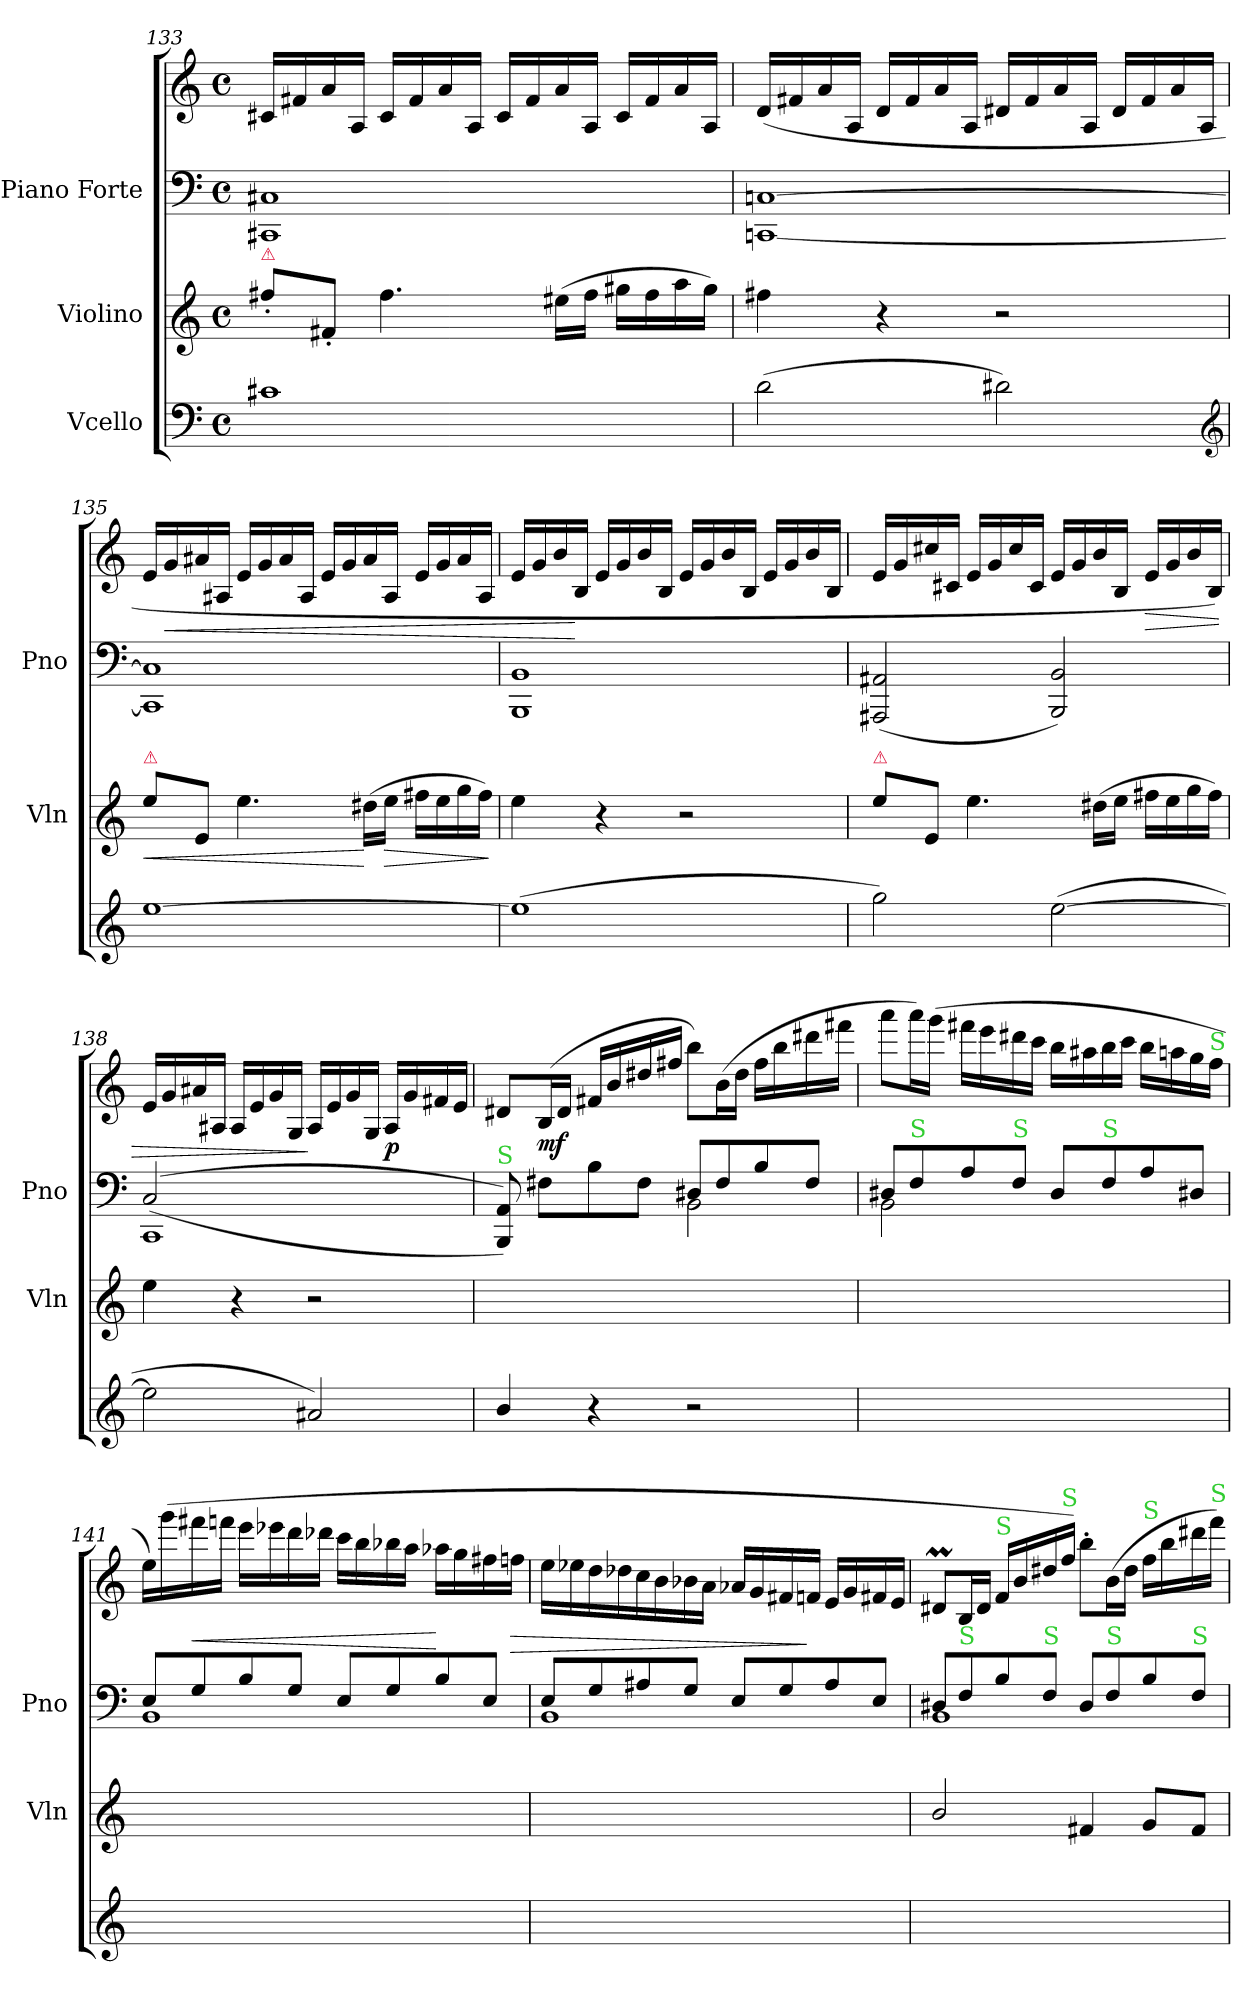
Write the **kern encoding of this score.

**kern	**kern	**dynam	**kern	**kern	**dynam
*part3	*part2	*part2	*part1	*part1	*part1
*staff4	*staff3	*staff3	*staff2	*staff1	*staff1/2
*I"Vcello	*I"Violino	*	*I"Piano Forte	*	*
*	*I'Vln	*	*I'Pno	*	*
*clefF4	*clefG2	*	*clefF4	*clefG2	*
*k[]	*k[]	*	*k[]	*k[]	*
*a:	*a:	*	*a:	*a:	*
*M4/4	*M4/4	*	*M4/4	*M4/4	*
*met(c)	*met(c)	*	*met(c)	*met(c)	*
=133	=133	=133	=133	=133	=133
!	!LO:TX:a:color=crimson:t=⚠	!	!	!	!
1c#X	8ff#X'\L	.	1CC#X 1C#X	16c#X/LL	.
.	.	.	.	16f#X/	.
.	8f#X'/J	.	.	16a/	.
.	.	.	.	16A/JJ	.
.	4.ff#\	.	.	16c#/LL	.
.	.	.	.	16f#/	.
.	.	.	.	16a/	.
.	.	.	.	16A/JJ	.
.	.	.	.	16c#/LL	.
.	.	.	.	16f#/	.
.	(16ee#X\LL	.	.	16a/	.
.	16ff#\JJ	.	.	16A/JJ	.
.	16gg#X\LL	.	.	16c#/LL	.
.	16ff#\	.	.	16f#/	.
.	16aa\	.	.	16a/	.
.	16gg#\JJ)	.	.	16A/JJ	.
=134	=134	=134	=134	=134	=134
(2d\	4ff#X\	.	[1CCn [1Cn	(16d/LL	.
.	.	.	.	16f#X/	.
.	.	.	.	16a/	.
.	.	.	.	16A/JJ	.
.	4r	.	.	16d/LL	.
.	.	.	.	16f#/	.
.	.	.	.	16a/	.
.	.	.	.	16A/JJ	.
2d#X\)	2r	.	.	16d#X/LL	.
.	.	.	.	16f#/	.
.	.	.	.	16a/	.
.	.	.	.	16A/JJ	.
.	.	.	.	16d#/LL	.
.	.	.	.	16f#/	.
.	.	.	.	16a/	.
.	.	.	.	16A/JJ	.
*clefG2	*	*	*	*	*
=135	=135	=135	=135	=135	=135
!	!LO:TX:a:color=crimson:t=⚠	!	!	!	!
!	!	!LO:HP:b	!	!	!
[1ee	8ee\L	<	1CC] 1C]	16e/LL	.
.	.	.	.	16g/	<
.	8e/J	.	.	16a#X/	.
.	.	.	.	16A#X/JJ	.
.	4.ee\	.	.	16e/LL	.
.	.	.	.	16g/	.
.	.	.	.	16a#/	.
.	.	.	.	16A#/JJ	.
.	.	.	.	16e/LL	.
.	.	.	.	16g/	.
.	(16dd#X\LL	[	.	16a#/	.
!	!	!LO:HP:b	!	!	!
.	16ee\JJ	>	.	16A#/JJ	.
.	16ff#X\LL	.	.	16e/LL	.
.	16ee\	.	.	16g/	.
.	16gg\	.	.	16a#/	.
.	16ff#\JJ)	.	.	16A#/JJ	.
.	.	]	.	.	.
=136	=136	=136	=136	=136	=136
(1ee]	4ee\	.	1BBB 1BB	16e/LL	.
.	.	.	.	16g/	.
.	.	.	.	16b/	.
.	.	.	.	16B/JJ	[
.	4r	.	.	16e/LL	.
.	.	.	.	16g/	.
.	.	.	.	16b/	.
.	.	.	.	16B/JJ	.
.	2r	.	.	16e/LL	.
.	.	.	.	16g/	.
.	.	.	.	16b/	.
.	.	.	.	16B/JJ	.
.	.	.	.	16e/LL	.
.	.	.	.	16g/	.
.	.	.	.	16b/	.
.	.	.	.	16B/JJ	.
=137	=137	=137	=137	=137	=137
!	!LO:TX:a:color=crimson:t=⚠	!	!	!	!
2gg\)	8ee\L	.	(>2AAA#X/ 2AA#X/	16e/LL	.
.	.	.	.	16g/	.
.	8e/J	.	.	16cc#X/	.
.	.	.	.	16c#X/JJ	.
.	4.ee\	.	.	16e/LL	.
.	.	.	.	16g/	.
.	.	.	.	16cc#/	.
.	.	.	.	16c#/JJ	.
([2ee\	.	.	2BBB/ 2BB/)	16e/LL	.
.	.	.	.	16g/	.
.	(16dd#X\LL	.	.	16b/	.
.	16ee\JJ	.	.	16B/JJ	.
.	16ff#X\LL	.	.	16e/LL	>
.	16ee\	.	.	16g/	.
.	16gg\	.	.	16b/	.
.	16ff#\JJ)	.	.	16B/JJ)	.
=138	=138	=138	=138	=138	=138
*	*	*	*^	*	*
2ee\]	4ee\	.	(<(>2C/	1CC	16e/LL	.
.	.	.	.	.	16g/	.
.	.	.	.	.	16a#X/	.
.	.	.	.	.	16A#X/JJ	.
.	4r	.	.	.	16A#/LL	.
.	.	.	.	.	16e/	.
.	.	.	.	.	16g/	.
.	.	.	.	.	16G/JJ	.
2a#X/)	2r	.	2ryy	.	16A#/LL	]
.	.	.	.	.	16e/	.
.	.	.	.	.	16g/	.
.	.	.	.	.	16G/JJ	.
.	.	.	.	.	16A#/LL	p
.	.	.	.	.	16g/	.
.	.	.	.	.	16f#X/	.
.	.	.	.	.	16e/JJ	.
=139	=139	=139	=139	=139	=139	=139
!	!	!	!LO:TX:a:color=limegreen:t=S	!	!	!
4b/	1ryy	.	8BBB/ 8AA/))	2ryy	8d#X/L	.
.	.	.	8F#X\L	.	(16B/L	mf
.	.	.	.	.	16d#/JJ	.
4r	.	.	8B\	.	16f#X/LL	.
.	.	.	.	.	16b/	.
.	.	.	8F#\J	.	16dd#X/	.
.	.	.	.	.	16ff#X/JJ	.
2r	.	.	8D#X/L	2BB\	8bb\L)	.
.	.	.	8F#/	.	(16b\L	.
.	.	.	.	.	16dd#\JJ	.
.	.	.	8B/	.	16ff#\LL	.
.	.	.	.	.	16bb\	.
.	.	.	8F#/J	.	16ddd#X\	.
.	.	.	.	.	16fff#X\JJ	.
=140	=140	=140	=140	=140	=140	=140
1ryy	1ryy	.	8D#X/L	2BB\	8aaa\L	.
!	!	!	!LO:TX:a:color=limegreen:t=S	!	!	!
.	.	.	8F/	.	16aaa\L)	.
.	.	.	.	.	(16ggg\JJ	.
.	.	.	8A/	.	16fff#X\LL	.
.	.	.	.	.	16eee\	.
!	!	!	!LO:TX:a:color=limegreen:t=S	!	!	!
.	.	.	8F/J	.	16ddd#X\	.
.	.	.	.	.	16ccc\JJ	.
.	.	.	8D#/L	2ryy	16bb\LL	.
.	.	.	.	.	16aa#X\	.
!	!	!	!LO:TX:a:color=limegreen:t=S	!	!	!
.	.	.	8F/	.	16bb\	.
.	.	.	.	.	16ccc\JJ	.
.	.	.	8A/	.	16bb\LL	.
.	.	.	.	.	16aan\	.
.	.	.	8D#X/J	.	16gg\	.
!	!	!	!	!	!LO:TX:a:color=limegreen:t=S	!
.	.	.	.	.	16ff\JJ	.
=141	=141	=141	=141	=141	=141	=141
1ryy	1ryy	.	8E/L	1BB	16ee\LL)	.
.	.	.	.	.	(16ggg\	.
.	.	.	8G/	.	16fff#X\	<
.	.	.	.	.	16fffn\JJ	.
.	.	.	8B/	.	16eee\LL	.
.	.	.	.	.	16eee-X\	.
.	.	.	8G/J	.	16ddd\	.
.	.	.	.	.	16ddd-X\JJ	.
.	.	.	8E/L	.	16ccc\LL	.
.	.	.	.	.	16bb\	.
.	.	.	8G/	.	16bb-X\	.
.	.	.	.	.	16aa\JJ	.
.	.	.	8B/	.	16aa-X\LL	[
.	.	.	.	.	16gg\	.
.	.	.	8E/J	.	16ff#X\	.
.	.	.	.	.	16ffn\JJ	>
=142	=142	=142	=142	=142	=142	=142
1ryy	1ryy	.	8E/L	1BB	16ee\LL	.
.	.	.	.	.	16ee-X\	.
.	.	.	8G/	.	16dd\	.
.	.	.	.	.	16dd-X\	.
.	.	.	8A#X/	.	16cc\	.
.	.	.	.	.	16b\	.
.	.	.	8G/J	.	16b-X\	.
.	.	.	.	.	16a\JJ	.
.	.	.	8E/L	.	16a-X/LL	.
.	.	.	.	.	16g/	.
.	.	.	8G/	.	16f#X/	.
.	.	.	.	.	16fn/JJ	]
.	.	.	8A#/	.	16e/LL	.
.	.	.	.	.	16g/	.
.	.	.	8E/J	.	16f#X/	.
.	.	.	.	.	16e/JJ	.
=143	=143	=143	=143	=143	=143	=143
1ryy	2b/	.	8D#X/L	1BB	8d#Xm/L	.
!	!	!	!LO:TX:a:color=limegreen:t=S	!	!	!
.	.	.	8F/	.	16B/L	.
.	.	.	.	.	16d#/JJ	.
!	!	!	!	!	!LO:TX:a:color=limegreen:t=S	!
.	.	.	8B/	.	16f/LL	.
.	.	.	.	.	16b/	.
!	!	!	!LO:TX:a:color=limegreen:t=S	!	!	!
.	.	.	8F/J	.	16dd#X/	.
!	!	!	!	!	!LO:TX:a:color=limegreen:t=S	!
.	.	.	.	.	16ff/JJ)	.
.	4f#X/	.	8D#/L	.	8bb'\L	.
!	!	!	!LO:TX:a:color=limegreen:t=S	!	!	!
.	.	.	8F/	.	(16b\L	.
.	.	.	.	.	16dd#\JJ	.
!	!	!	!	!	!LO:TX:a:color=limegreen:t=S	!
.	8g/L	.	8B/	.	16ff\LL	.
.	.	.	.	.	16bb\	.
!	!	!	!LO:TX:a:color=limegreen:t=S	!	!	!
.	8f#/J	.	8F/J	.	16ddd#X\	.
!	!	!	!	!	!LO:TX:a:color=limegreen:t=S	!
.	.	.	.	.	16fff\JJ)	.
*	*	*	*v	*v	*	*
=	=	=	=	=	=
*-	*-	*-	*-	*-	*-
